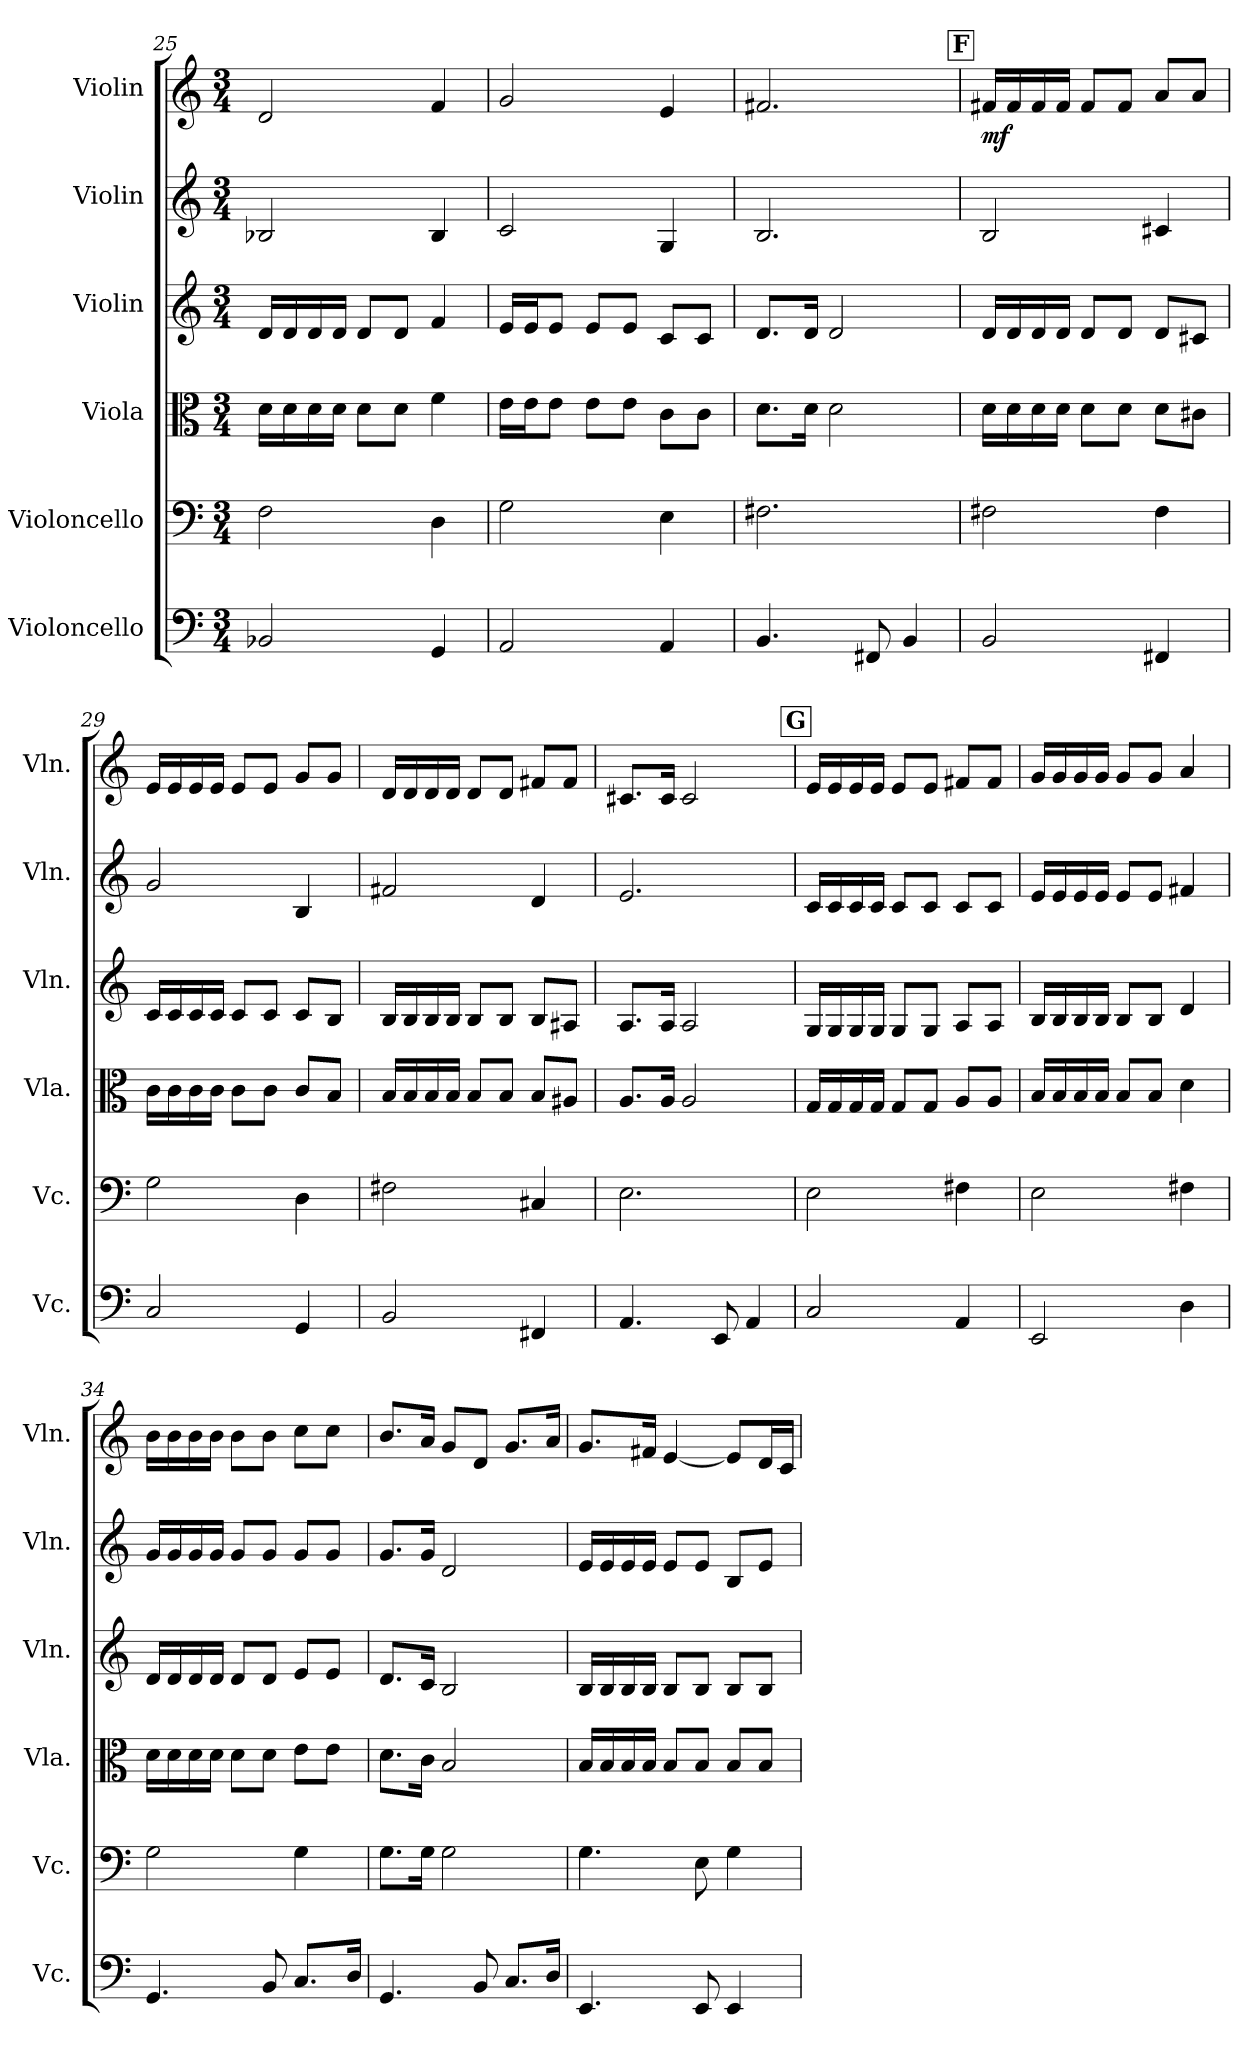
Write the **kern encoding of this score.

**kern	**kern	**kern	**kern	**kern	**kern	**dynam
*part6	*part5	*part4	*part3	*part2	*part1	*part1
*staff6	*staff5	*staff4	*staff3	*staff2	*staff1	*staff1
*I"Violoncello	*I"Violoncello	*I"Viola	*I"Violin	*I"Violin	*I"Violin	*
*I'Vc.	*I'Vc.	*I'Vla.	*I'Vln.	*I'Vln.	*I'Vln.	*
*clefF4	*clefF4	*clefC3	*clefG2	*clefG2	*clefG2	*
*k[]	*k[]	*k[]	*k[]	*k[]	*k[]	*
*M3/4	*M3/4	*M3/4	*M3/4	*M3/4	*M3/4	*
=25	=25	=25	=25	=25	=25	=25
2BB-X/	2F\	16d\LL	16d/LL	2B-X/	2d/	.
.	.	16d\	16d/	.	.	.
.	.	16d\	16d/	.	.	.
.	.	16d\JJ	16d/JJ	.	.	.
.	.	8d\L	8d/L	.	.	.
.	.	8d\J	8d/J	.	.	.
4GG/	4D\	4f\	4f/	4B-/	4f/	.
!!LO:LB:g=z
=26	=26	=26	=26	=26	=26	=26
2AA/	2G\	16e\LL	16e/LL	2c/	2g/	.
.	.	16e\J	16e/J	.	.	.
.	.	8e\J	8e/J	.	.	.
.	.	8e\L	8e/L	.	.	.
.	.	8e\J	8e/J	.	.	.
4AA/	4E\	8c\L	8c/L	4G/	4e/	.
.	.	8c\J	8c/J	.	.	.
=27	=27	=27	=27	=27	=27	=27
4.BB/	2.F#X\	8.d\L	8.d/L	2.B/	2.f#X/	.
.	.	16d\Jk	16d/Jk	.	.	.
.	.	2d\	2d/	.	.	.
8FF#X/	.	.	.	.	.	.
4BB/	.	.	.	.	.	.
!!LO:REH:place=s1:a:B:fs=14:t=F
=28	=28	=28	=28	=28	=28	=28
!	!	!	!	!	!	!LO:DY:b
2BB/	2F#X\	16d\LL	16d/LL	2B/	16f#X/LL	mf
.	.	16d\	16d/	.	16f#/	.
.	.	16d\	16d/	.	16f#/	.
.	.	16d\JJ	16d/JJ	.	16f#/JJ	.
.	.	8d\L	8d/L	.	8f#/L	.
.	.	8d\J	8d/J	.	8f#/J	.
4FF#X/	4F#\	8d\L	8d/L	4c#X/	8a/L	.
.	.	8c#X\J	8c#X/J	.	8a/J	.
=29	=29	=29	=29	=29	=29	=29
2C/	2G\	16c\LL	16c/LL	2g/	16e/LL	.
.	.	16c\	16c/	.	16e/	.
.	.	16c\	16c/	.	16e/	.
.	.	16c\JJ	16c/JJ	.	16e/JJ	.
.	.	8c\L	8c/L	.	8e/L	.
.	.	8c\J	8c/J	.	8e/J	.
4GG/	4D\	8c/L	8c/L	4B/	8g/L	.
.	.	8B/J	8B/J	.	8g/J	.
!!LO:PB:g=z
=30	=30	=30	=30	=30	=30	=30
2BB/	2F#X\	16B/LL	16B/LL	2f#X/	16d/LL	.
.	.	16B/	16B/	.	16d/	.
.	.	16B/	16B/	.	16d/	.
.	.	16B/JJ	16B/JJ	.	16d/JJ	.
.	.	8B/L	8B/L	.	8d/L	.
.	.	8B/J	8B/J	.	8d/J	.
4FF#X/	4C#X/	8B/L	8B/L	4d/	8f#X/L	.
.	.	8A#X/J	8A#X/J	.	8f#/J	.
=31	=31	=31	=31	=31	=31	=31
4.AA/	2.E\	8.A/L	8.A/L	2.e/	8.c#X/L	.
.	.	16A/Jk	16A/Jk	.	16c#/Jk	.
.	.	2A/	2A/	.	2c#/	.
8EE/	.	.	.	.	.	.
4AA/	.	.	.	.	.	.
!!LO:REH:place=s1:a:B:fs=14:t=G
=32	=32	=32	=32	=32	=32	=32
2C/	2E\	16G/LL	16G/LL	16c/LL	16e/LL	.
.	.	16G/	16G/	16c/	16e/	.
.	.	16G/	16G/	16c/	16e/	.
.	.	16G/JJ	16G/JJ	16c/JJ	16e/JJ	.
.	.	8G/L	8G/L	8c/L	8e/L	.
.	.	8G/J	8G/J	8c/J	8e/J	.
4AA/	4F#X\	8A/L	8A/L	8c/L	8f#X/L	.
.	.	8A/J	8A/J	8c/J	8f#/J	.
=33	=33	=33	=33	=33	=33	=33
2EE/	2E\	16B/LL	16B/LL	16e/LL	16g/LL	.
.	.	16B/	16B/	16e/	16g/	.
.	.	16B/	16B/	16e/	16g/	.
.	.	16B/JJ	16B/JJ	16e/JJ	16g/JJ	.
.	.	8B/L	8B/L	8e/L	8g/L	.
.	.	8B/J	8B/J	8e/J	8g/J	.
4D\	4F#X\	4d\	4d/	4f#X/	4a/	.
!!LO:LB:g=z
=34	=34	=34	=34	=34	=34	=34
4.GG/	2G\	16d\LL	16d/LL	16g/LL	16b\LL	.
.	.	16d\	16d/	16g/	16b\	.
.	.	16d\	16d/	16g/	16b\	.
.	.	16d\JJ	16d/JJ	16g/JJ	16b\JJ	.
.	.	8d\L	8d/L	8g/L	8b\L	.
8BB/	.	8d\J	8d/J	8g/J	8b\J	.
8.C/L	4G\	8e\L	8e/L	8g/L	8cc\L	.
.	.	8e\J	8e/J	8g/J	8cc\J	.
16D/Jk	.	.	.	.	.	.
=35	=35	=35	=35	=35	=35	=35
4.GG/	8.G\L	8.d\L	8.d/L	8.g/L	8.b/L	.
.	16G\Jk	16c\Jk	16c/Jk	16g/Jk	16a/Jk	.
.	2G\	2B/	2B/	2d/	8g/L	.
8BB/	.	.	.	.	8d/J	.
8.C/L	.	.	.	.	8.g/L	.
16D/Jk	.	.	.	.	16a/Jk	.
=36	=36	=36	=36	=36	=36	=36
4.EE/	4.G\	16B/LL	16B/LL	16e/LL	8.g/L	.
.	.	16B/	16B/	16e/	.	.
.	.	16B/	16B/	16e/	.	.
.	.	16B/JJ	16B/JJ	16e/JJ	16f#X/Jk	.
.	.	8B/L	8B/L	8e/L	[4e/	.
8EE/	8E\	8B/J	8B/J	8e/J	.	.
4EE/	4G\	8B/L	8B/L	8B/L	8e/L]	.
.	.	8B/J	8B/J	8e/J	16d/L	.
.	.	.	.	.	16c/JJ	.
=	=	=	=	=	=	=
*-	*-	*-	*-	*-	*-	*-
